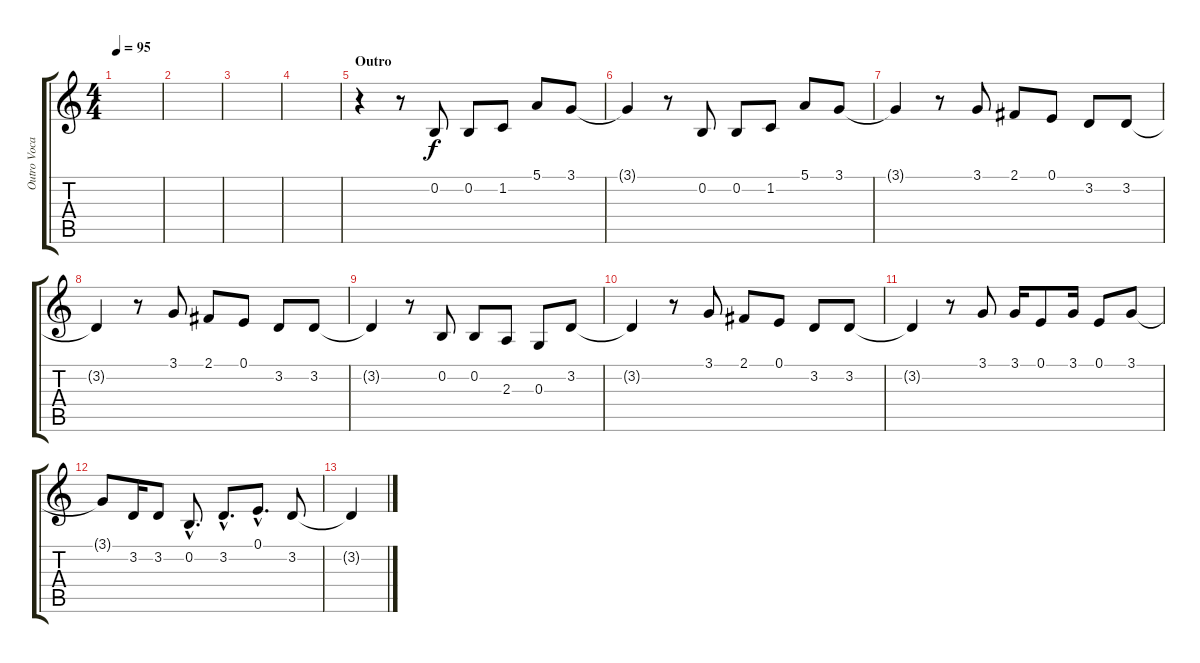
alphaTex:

\track ("Outro Vocals" "Outro Voca") {instrument oboe}
\staff {score tabs}
\tuning (E4 B3 G3 D3 A2 E2) {hide}
\ts (4 4)
\tempo 95
\clef g2
\ks c
|
|
|
|
\section ("" "Outro")
r.4 r.8 0.2.8 0.2.8 1.2.8 5.1.8 3.1.8 |
3.1{t}.4 r.8 0.2.8 0.2.8 1.2.8 5.1.8 3.1.8 |
3.1{t}.4 r.8 3.1.8 2.1.8 0.1.8 3.2.8 3.2.8 |
3.2{t}.4 r.8 3.1.8 2.1.8 0.1.8 3.2.8 3.2.8 |
3.2{t}.4 r.8 0.2.8 0.2.8 2.3.8 0.3.8 3.2.8 |
3.2{t}.4 r.8 3.1.8 2.1.8 0.1.8 3.2.8 3.2.8 |
3.2{t}.4 r.8 3.1.8 3.1.16 0.1.8 3.1.16 0.1.8 3.1.8 |
3.1{t}.8 3.2.16 3.2.8 0.2{hac}.8{d} 3.2{hac}.8{d} 0.1{hac}.8{d} 3.2.8 |
3.2{t}.4
